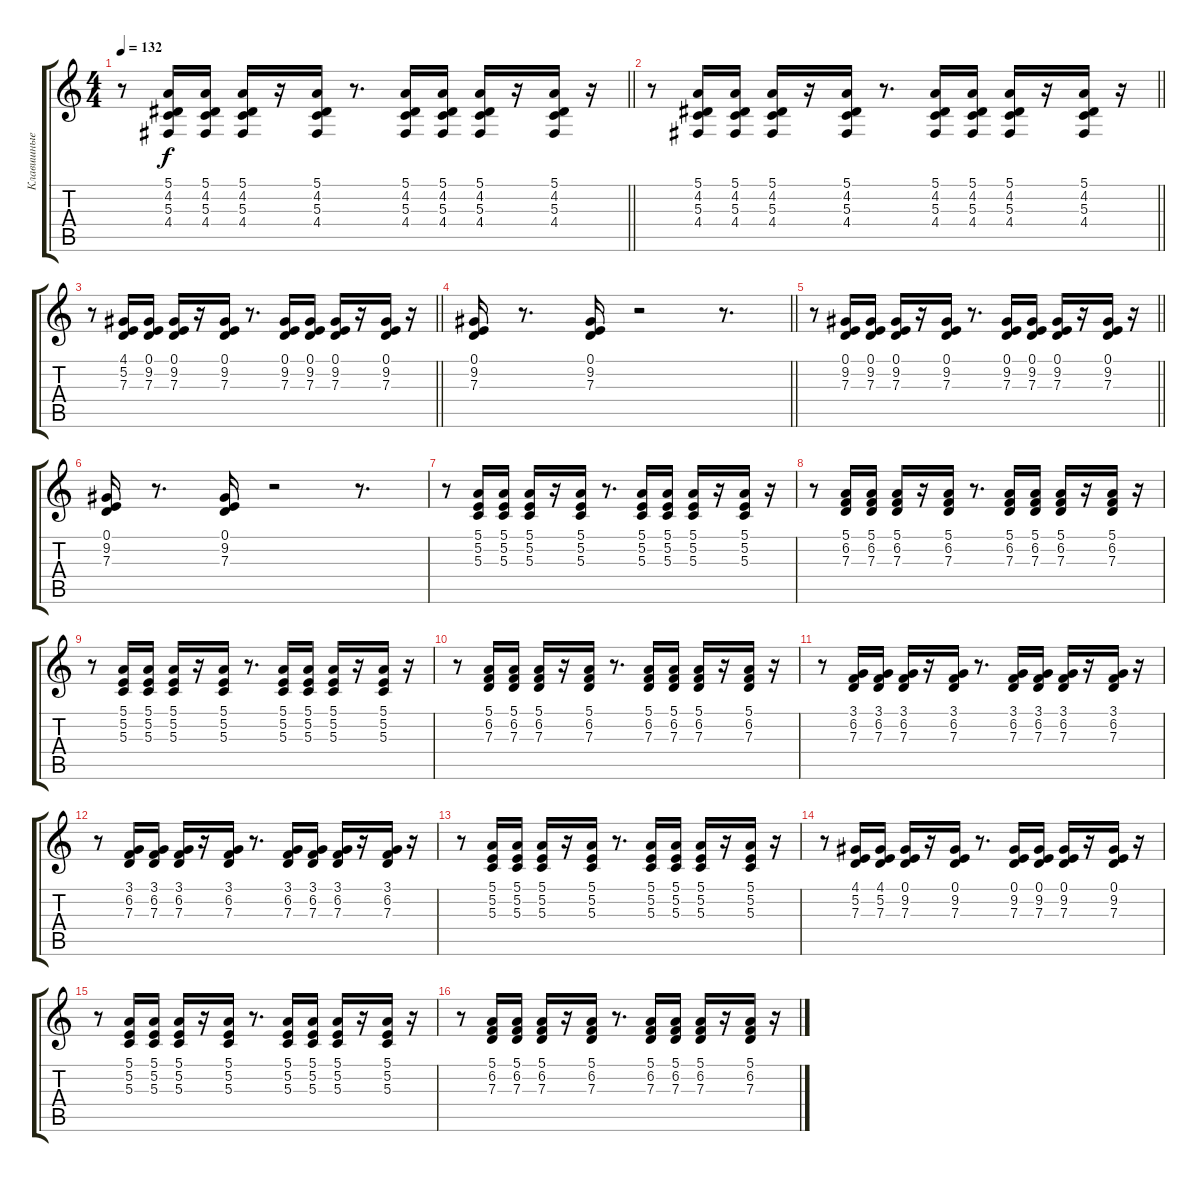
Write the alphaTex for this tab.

\track ("Клавишные" "Клавишные") {instrument pad3polysynth}
\staff {score tabs}
\tuning (E4 B3 G3 D3 A2 E2) {hide}
\ts (4 4)
\tempo 132
\clef g2
\barLineRight lightlight
\ks c
r.8{dy f} (5.1 4.2 5.3 4.4).16 (5.1 4.2 5.3 4.4).16 (5.1 4.2 5.3 4.4).16 r.16 (5.1 4.2 5.3 4.4).16 r.8{d} (5.1 4.2 5.3 4.4).16 (5.1 4.2 5.3 4.4).16 (5.1 4.2 5.3 4.4).16 r.16 (5.1 4.2 5.3 4.4).16 r.16 |
\barLineRight lightlight
r.8 (5.1 4.2 5.3 4.4).16 (5.1 4.2 5.3 4.4).16 (5.1 4.2 5.3 4.4).16 r.16 (5.1 4.2 5.3 4.4).16 r.8{d} (5.1 4.2 5.3 4.4).16 (5.1 4.2 5.3 4.4).16 (5.1 4.2 5.3 4.4).16 r.16 (5.1 4.2 5.3 4.4).16 r.16 |
\barLineRight lightlight
r.8 (4.1 5.2 7.3).16 (0.1 9.2 7.3).16 (0.1 9.2 7.3).16 r.16 (0.1 9.2 7.3).16 r.8{d} (0.1 9.2 7.3).16 (0.1 9.2 7.3).16 (0.1 9.2 7.3).16 r.16 (0.1 9.2 7.3).16 r.16 |
\barLineRight lightlight
(0.1 9.2 7.3).16 r.8{d} (0.1 9.2 7.3).16 r.2 r.8{d} |
\barLineRight lightlight
r.8 (0.1 9.2 7.3).16 (0.1 9.2 7.3).16 (0.1 9.2 7.3).16 r.16 (0.1 9.2 7.3).16 r.8{d} (0.1 9.2 7.3).16 (0.1 9.2 7.3).16 (0.1 9.2 7.3).16 r.16 (0.1 9.2 7.3).16 r.16 |
(0.1 9.2 7.3).16 r.8{d} (0.1 9.2 7.3).16 r.2 r.8{d} |
r.8 (5.1 5.2 5.3).16 (5.1 5.2 5.3).16 (5.1 5.2 5.3).16 r.16 (5.1 5.2 5.3).16 r.8{d} (5.1 5.2 5.3).16 (5.1 5.2 5.3).16 (5.1 5.2 5.3).16 r.16 (5.1 5.2 5.3).16 r.16 |
r.8 (5.1 6.2 7.3).16 (5.1 6.2 7.3).16 (5.1 6.2 7.3).16 r.16 (5.1 6.2 7.3).16 r.8{d} (5.1 6.2 7.3).16 (5.1 6.2 7.3).16 (5.1 6.2 7.3).16 r.16 (5.1 6.2 7.3).16 r.16 |
r.8 (5.1 5.2 5.3).16 (5.1 5.2 5.3).16 (5.1 5.2 5.3).16 r.16 (5.1 5.2 5.3).16 r.8{d} (5.1 5.2 5.3).16 (5.1 5.2 5.3).16 (5.1 5.2 5.3).16 r.16 (5.1 5.2 5.3).16 r.16 |
r.8 (5.1 6.2 7.3).16 (5.1 6.2 7.3).16 (5.1 6.2 7.3).16 r.16 (5.1 6.2 7.3).16 r.8{d} (5.1 6.2 7.3).16 (5.1 6.2 7.3).16 (5.1 6.2 7.3).16 r.16 (5.1 6.2 7.3).16 r.16 |
r.8 (3.1 6.2 7.3).16 (3.1 6.2 7.3).16 (3.1 6.2 7.3).16 r.16 (3.1 6.2 7.3).16 r.8{d} (3.1 6.2 7.3).16 (3.1 6.2 7.3).16 (3.1 6.2 7.3).16 r.16 (3.1 6.2 7.3).16 r.16 |
r.8 (3.1 6.2 7.3).16 (3.1 6.2 7.3).16 (3.1 6.2 7.3).16 r.16 (3.1 6.2 7.3).16 r.8{d} (3.1 6.2 7.3).16 (3.1 6.2 7.3).16 (3.1 6.2 7.3).16 r.16 (3.1 6.2 7.3).16 r.16 |
r.8 (5.1 5.2 5.3).16 (5.1 5.2 5.3).16 (5.1 5.2 5.3).16 r.16 (5.1 5.2 5.3).16 r.8{d} (5.1 5.2 5.3).16 (5.1 5.2 5.3).16 (5.1 5.2 5.3).16 r.16 (5.1 5.2 5.3).16 r.16 |
r.8 (4.1 5.2 7.3).16 (4.1 5.2 7.3).16 (0.1 9.2 7.3).16 r.16 (0.1 9.2 7.3).16 r.8{d} (0.1 9.2 7.3).16 (0.1 9.2 7.3).16 (0.1 9.2 7.3).16 r.16 (0.1 9.2 7.3).16 r.16 |
r.8 (5.1 5.2 5.3).16 (5.1 5.2 5.3).16 (5.1 5.2 5.3).16 r.16 (5.1 5.2 5.3).16 r.8{d} (5.1 5.2 5.3).16 (5.1 5.2 5.3).16 (5.1 5.2 5.3).16 r.16 (5.1 5.2 5.3).16 r.16 |
r.8 (5.1 6.2 7.3).16 (5.1 6.2 7.3).16 (5.1 6.2 7.3).16 r.16 (5.1 6.2 7.3).16 r.8{d} (5.1 6.2 7.3).16 (5.1 6.2 7.3).16 (5.1 6.2 7.3).16 r.16 (5.1 6.2 7.3).16 r.16
